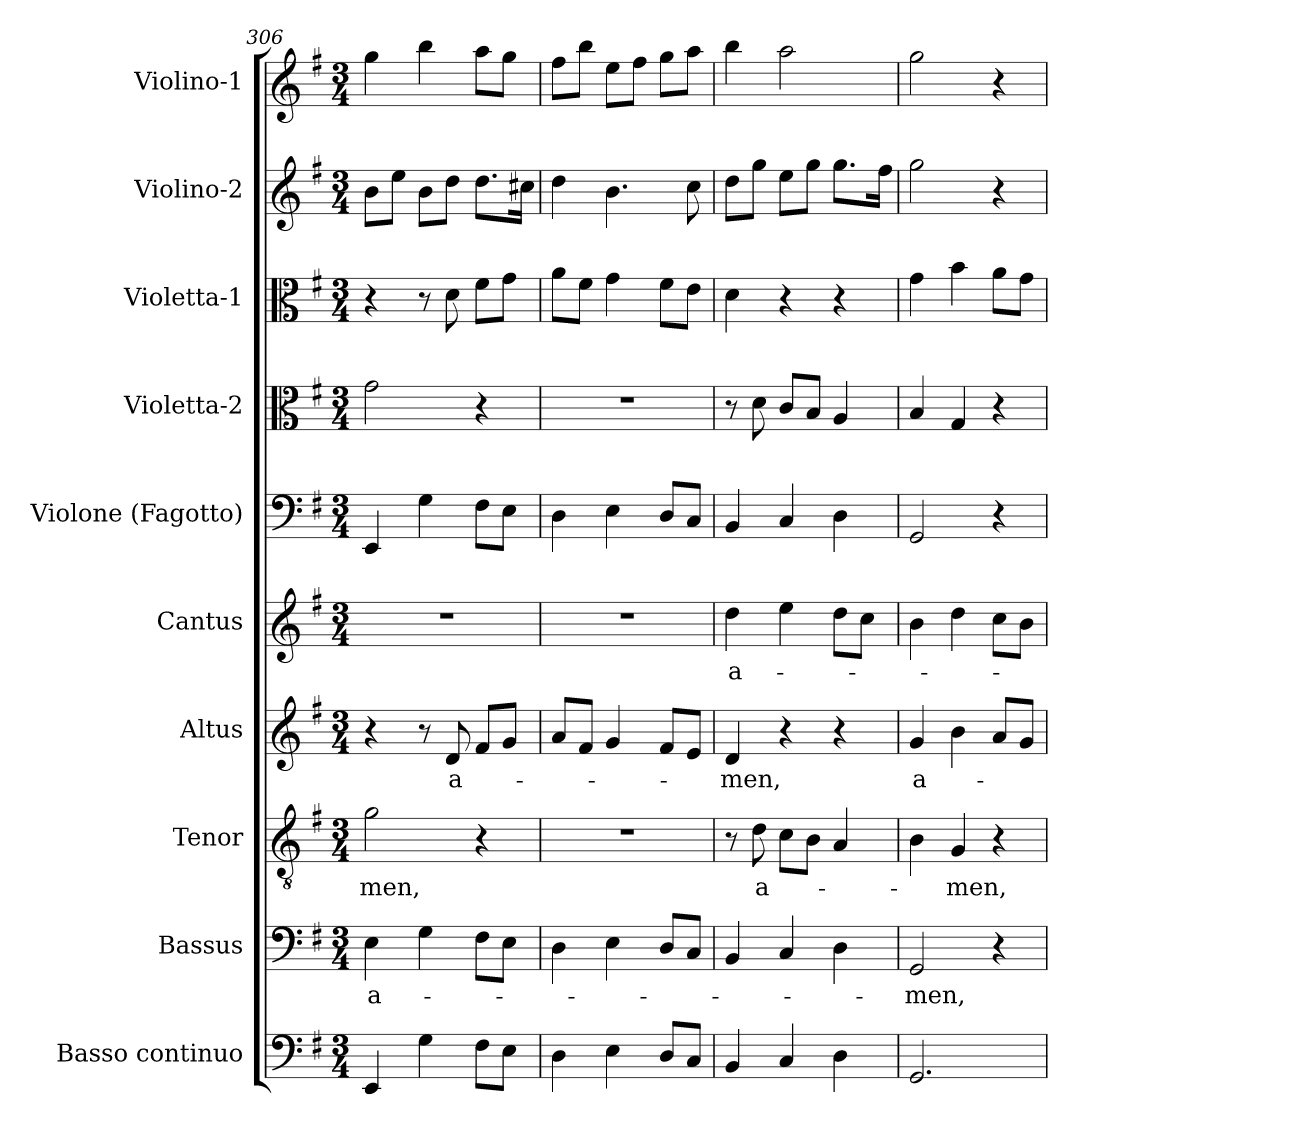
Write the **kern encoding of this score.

**kern	**kern	**text	**kern	**text	**kern	**text	**kern	**text	**kern	**kern	**kern	**kern	**kern
*part10	*part9	*part9	*part8	*part8	*part7	*part7	*part6	*part6	*part5	*part4	*part3	*part2	*part1
*staff10	*staff9	*staff9	*staff8	*staff8	*staff7	*staff7	*staff6	*staff6	*staff5	*staff4	*staff3	*staff2	*staff1
*I"Basso continuo	*I"Bassus	*	*I"Tenor	*	*I"Altus	*	*I"Cantus	*	*I"Violone (Fagotto)	*I"Violetta-2	*I"Violetta-1	*I"Violino-2	*I"Violino-1
*I'BC2	*I'B	*	*I'T	*	*I'A	*	*I'C	*	*I'Vn	*I'Va2	*I'Va1	*I'Vi2	*I'Vi1
*clefF4	*clefF4	*	*clefGv2	*	*clefG2	*	*clefG2	*	*clefF4	*clefC3	*clefC3	*clefG2	*clefG2
*k[f#]	*k[f#]	*	*k[f#]	*	*k[f#]	*	*k[f#]	*	*k[f#]	*k[f#]	*k[f#]	*k[f#]	*k[f#]
*G:	*G:	*	*G:	*	*G:	*	*G:	*	*G:	*G:	*G:	*G:	*G:
*M3/4	*M3/4	*	*M3/4	*	*M3/4	*	*M3/4	*	*M3/4	*M3/4	*M3/4	*M3/4	*M3/4
=306	=306	=306	=306	=306	=306	=306	=306	=306	=306	=306	=306	=306	=306
!	!	!LO:LY:b	!	!	!	!	!	!	!	!	!	!	!
!	!	!	!	!LO:LY:b	!	!	!	!	!	!	!	!	!
4EE/	4E\	a-	2g\	-men,	4r	.	2.r	.	4EE/	2g\	4r	8b\L	4gg\
.	.	.	.	.	.	.	.	.	.	.	.	8ee\J	.
4G\	4G\	.	.	.	8r	.	.	.	4G\	.	8r	8b\L	4bb\
!	!	!	!	!	!	!LO:LY:b	!	!	!	!	!	!	!
.	.	.	.	.	8d/	a-	.	.	.	.	8d\	8dd\J	.
8F#\L	8F#\L	.	4r	.	8f#/L	.	.	.	8F#\L	4r	8f#\L	8.dd\L	8aa\L
8E\J	8E\J	.	.	.	8g/J	.	.	.	8E\J	.	8g\J	.	8gg\J
.	.	.	.	.	.	.	.	.	.	.	.	16cc#X\Jk	.
=307	=307	=307	=307	=307	=307	=307	=307	=307	=307	=307	=307	=307	=307
4D\	4D\	.	2.r	.	8a/L	.	2.r	.	4D\	2.r	8a\L	4dd\	8ff#\L
.	.	.	.	.	8f#/J	.	.	.	.	.	8f#\J	.	8bb\J
4E\	4E\	.	.	.	4g/	.	.	.	4E\	.	4g\	4.b\	8ee\L
.	.	.	.	.	.	.	.	.	.	.	.	.	8ff#\J
8D/L	8D/L	.	.	.	8f#/L	.	.	.	8D/L	.	8f#\L	.	8gg\L
8C/J	8C/J	.	.	.	8e/J	.	.	.	8C/J	.	8e\J	8cc\	8aa\J
=308	=308	=308	=308	=308	=308	=308	=308	=308	=308	=308	=308	=308	=308
!	!	!	!	!	!	!LO:LY:b	!	!	!	!	!	!	!
!	!	!	!	!	!	!	!	!LO:LY:b	!	!	!	!	!
4BB/	4BB/	.	8r	.	4d/	-men,	4dd\	a-	4BB/	8r	4d\	8dd\L	4bb\
!	!	!	!	!LO:LY:b	!	!	!	!	!	!	!	!	!
.	.	.	8d\	a-	.	.	.	.	.	8d\	.	8gg\J	.
4C/	4C/	.	8c\L	.	4r	.	4ee\	.	4C/	8c/L	4r	8ee\L	2aa\
.	.	.	8B\J	.	.	.	.	.	.	8B/J	.	8gg\J	.
4D\	4D\	.	4A/	.	4r	.	8dd\L	.	4D\	4A/	4r	8.gg\L	.
.	.	.	.	.	.	.	8cc\J	.	.	.	.	.	.
.	.	.	.	.	.	.	.	.	.	.	.	16ff#\Jk	.
=309	=309	=309	=309	=309	=309	=309	=309	=309	=309	=309	=309	=309	=309
!	!	!LO:LY:b	!	!	!	!	!	!	!	!	!	!	!
!	!	!	!	!	!	!LO:LY:b	!	!	!	!	!	!	!
2.GG/	2GG/	-men,	4B\	.	4g/	a-	4b\	.	2GG/	4B/	4g\	2gg\	2gg\
!	!	!	!	!LO:LY:b	!	!	!	!	!	!	!	!	!
.	.	.	4G/	-men,	4b\	.	4dd\	.	.	4G/	4b\	.	.
.	4r	.	4r	.	8a/L	.	8cc\L	.	4r	4r	8a\L	4r	4r
.	.	.	.	.	8g/J	.	8b\J	.	.	.	8g\J	.	.
=	=	=	=	=	=	=	=	=	=	=	=	=	=
*-	*-	*-	*-	*-	*-	*-	*-	*-	*-	*-	*-	*-	*-
